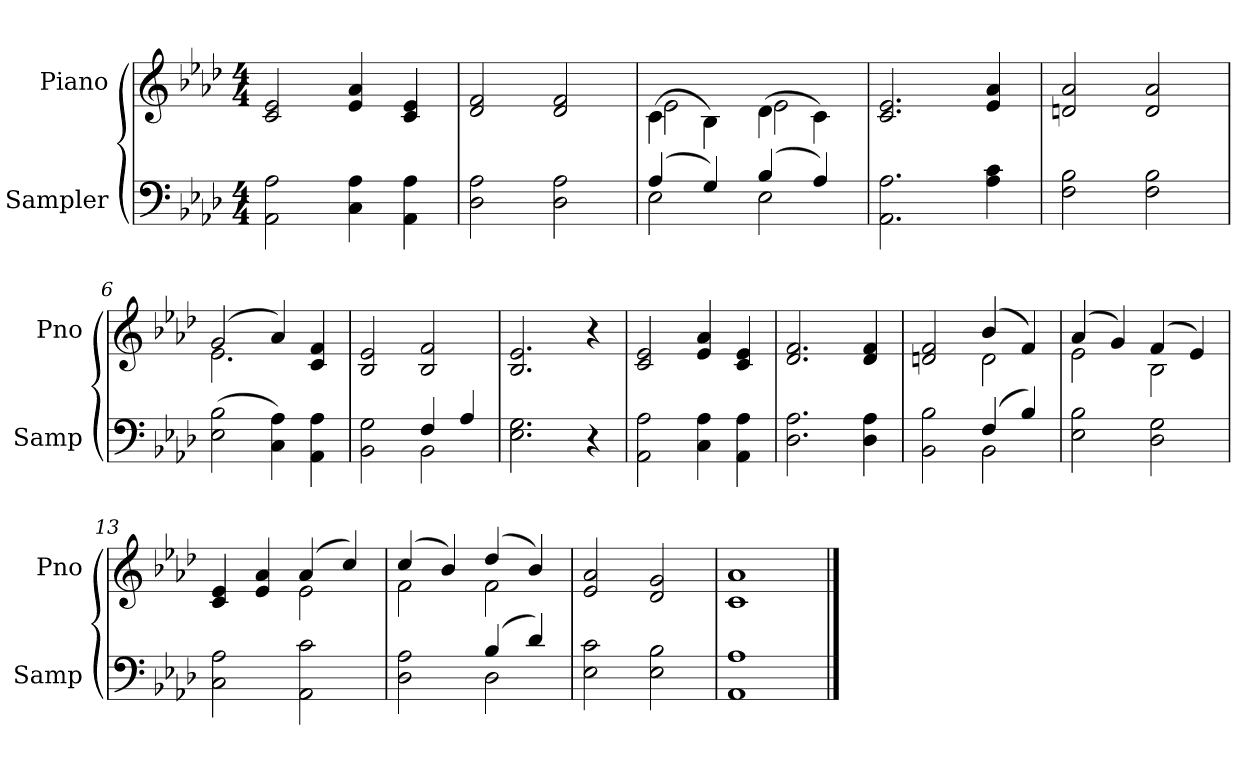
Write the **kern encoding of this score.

**kern	**kern
*part2	*part1
*staff2	*staff1
*I"Sampler	*I"Piano
*I'Samp	*I'Pno
*clefF4	*clefG2
*k[b-e-a-d-]	*k[b-e-a-d-]
*A-:	*A-:
*M4/4	*M4/4
=1	=1
2AA- 2A-	2c 2e-
4C 4A-	4e- 4a-
4AA- 4A-	4c 4e-
=2	=2
2D- 2A-	2d- 2f
2D- 2A-	2d- 2f
=3	=3
*^	*^
(4A-/	2E-	(4c\	2e-
4G/)	.	4B-\)	.
(4B-/	2E-	(4d-\	2e-
4A-/)	.	4c\)	.
*v	*v	*	*
*	*v	*v
=4	=4
2.AA- 2.A-	2.c 2.e-
4A- 4c	4e- 4a-
=5	=5
2F 2B-	2dn 2a-
2F 2B-	2d 2a-
=6	=6
*	*^
(2E- 2B-	(2g/	2.e-
4C 4A-)	4a-/)	.
4AA- 4A-	4c 4f	4ryy
*	*v	*v
=7	=7
*^	*
2BB- 2G	2ryy	2B- 2e-
4F/	2BB-	2B- 2f
4A-/	.	.
*v	*v	*
=8	=8
2.E- 2.G	2.B- 2.e-
4r	4r
=9	=9
2AA- 2A-	2c 2e-
4C 4A-	4e- 4a-
4AA- 4A-	4c 4e-
=10	=10
2.D- 2.A-	2.d- 2.f
4D- 4A-	4d- 4f
=11	=11
*^	*^
2BB- 2B-	2ryy	2dn 2f	2ryy
(4F/	2BB-	(4b-/	2d
4B-/)	.	4f/)	.
*v	*v	*	*
=12	=12	=12
2E- 2B-	(4a-/	2e-
.	4g/)	.
2D- 2G	(4f/	2B-
.	4e-/)	.
=13	=13	=13
2C 2A-	4c 4e-	2ryy
.	4e- 4a-	.
2AA- 2c	(4a-/	2e-
.	4cc/)	.
=14	=14	=14
*^	*	*
2D- 2A-	2ryy	(4cc/	2f
.	.	4b-/)	.
(4B-/	2D-	(4dd-/	2f
4d-/)	.	4b-/)	.
*v	*v	*	*
*	*v	*v
=15	=15
2E- 2c	2e- 2a-
2E- 2B-	2d- 2g
=16	=16
1AA- 1A-	1c 1a-
==	==
*-	*-
